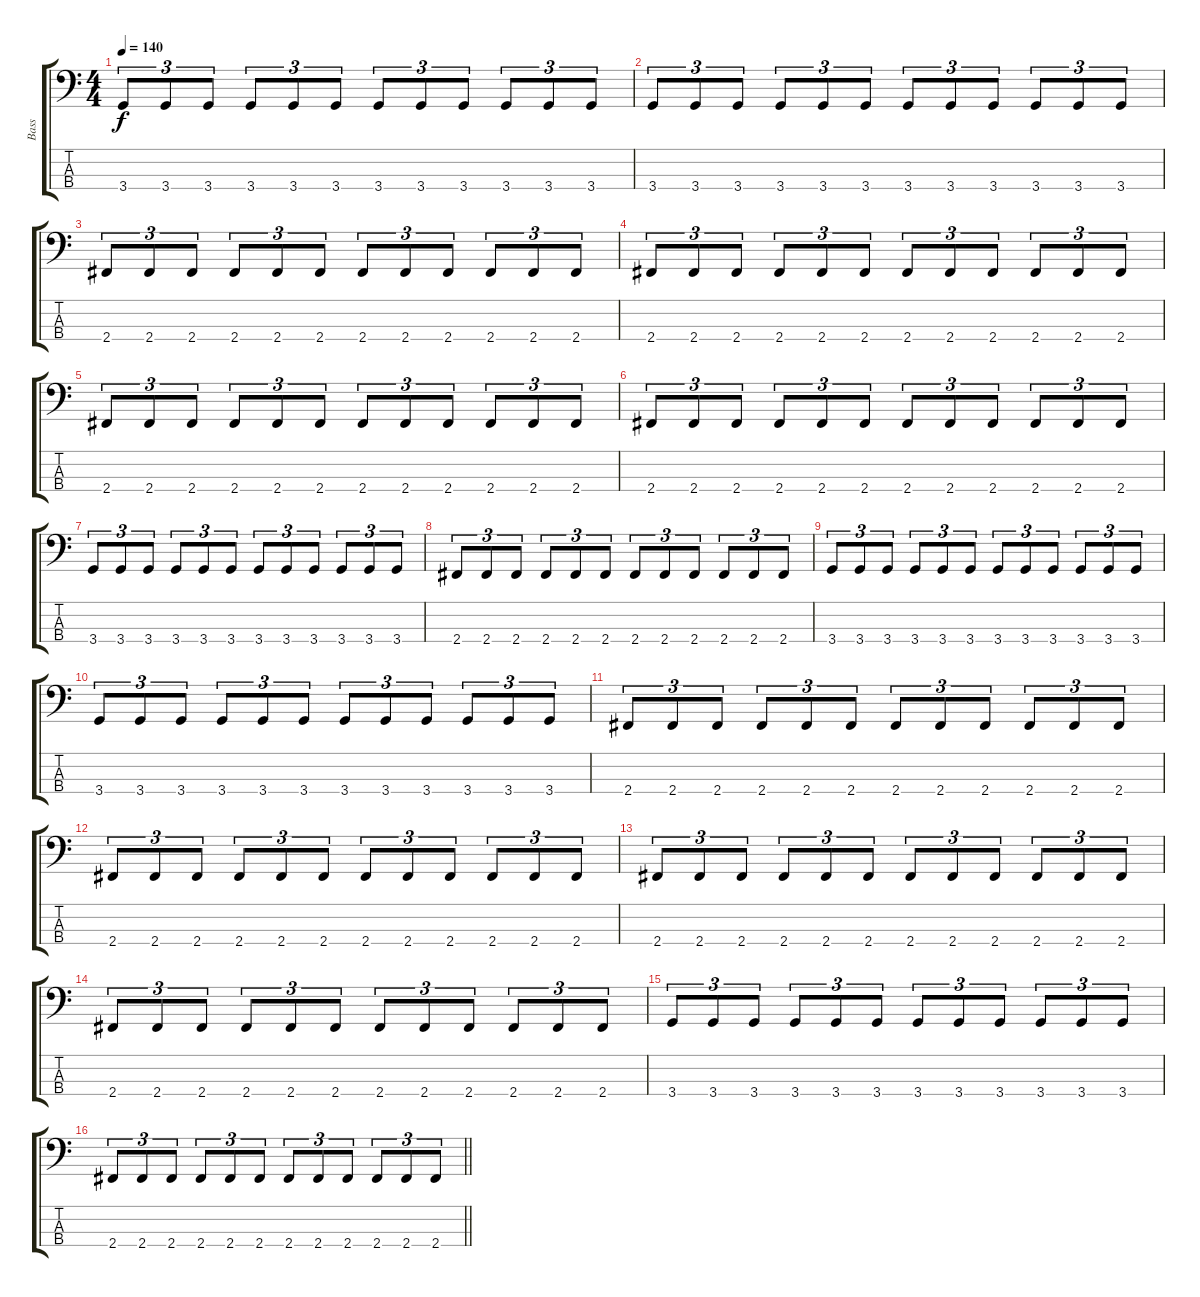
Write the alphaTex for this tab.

\track ("Bass" "Bass") {instrument electricbassfinger}
\staff {score tabs}
\tuning (G2 D2 A1 E1) {hide}
\ts (4 4)
\tempo 140
\clef f4
\ks c
3.4.8{tu (3 2) dy f} 3.4.8{tu (3 2)} 3.4.8{tu (3 2)} 3.4.8{tu (3 2)} 3.4.8{tu (3 2)} 3.4.8{tu (3 2)} 3.4.8{tu (3 2)} 3.4.8{tu (3 2)} 3.4.8{tu (3 2)} 3.4.8{tu (3 2)} 3.4.8{tu (3 2)} 3.4.8{tu (3 2)} |
3.4.8{tu (3 2)} 3.4.8{tu (3 2)} 3.4.8{tu (3 2)} 3.4.8{tu (3 2)} 3.4.8{tu (3 2)} 3.4.8{tu (3 2)} 3.4.8{tu (3 2)} 3.4.8{tu (3 2)} 3.4.8{tu (3 2)} 3.4.8{tu (3 2)} 3.4.8{tu (3 2)} 3.4.8{tu (3 2)} |
2.4.8{tu (3 2)} 2.4.8{tu (3 2)} 2.4.8{tu (3 2)} 2.4.8{tu (3 2)} 2.4.8{tu (3 2)} 2.4.8{tu (3 2)} 2.4.8{tu (3 2)} 2.4.8{tu (3 2)} 2.4.8{tu (3 2)} 2.4.8{tu (3 2)} 2.4.8{tu (3 2)} 2.4.8{tu (3 2)} |
2.4.8{tu (3 2)} 2.4.8{tu (3 2)} 2.4.8{tu (3 2)} 2.4.8{tu (3 2)} 2.4.8{tu (3 2)} 2.4.8{tu (3 2)} 2.4.8{tu (3 2)} 2.4.8{tu (3 2)} 2.4.8{tu (3 2)} 2.4.8{tu (3 2)} 2.4.8{tu (3 2)} 2.4.8{tu (3 2)} |
2.4.8{tu (3 2)} 2.4.8{tu (3 2)} 2.4.8{tu (3 2)} 2.4.8{tu (3 2)} 2.4.8{tu (3 2)} 2.4.8{tu (3 2)} 2.4.8{tu (3 2)} 2.4.8{tu (3 2)} 2.4.8{tu (3 2)} 2.4.8{tu (3 2)} 2.4.8{tu (3 2)} 2.4.8{tu (3 2)} |
2.4.8{tu (3 2)} 2.4.8{tu (3 2)} 2.4.8{tu (3 2)} 2.4.8{tu (3 2)} 2.4.8{tu (3 2)} 2.4.8{tu (3 2)} 2.4.8{tu (3 2)} 2.4.8{tu (3 2)} 2.4.8{tu (3 2)} 2.4.8{tu (3 2)} 2.4.8{tu (3 2)} 2.4.8{tu (3 2)} |
3.4.8{tu (3 2)} 3.4.8{tu (3 2)} 3.4.8{tu (3 2)} 3.4.8{tu (3 2)} 3.4.8{tu (3 2)} 3.4.8{tu (3 2)} 3.4.8{tu (3 2)} 3.4.8{tu (3 2)} 3.4.8{tu (3 2)} 3.4.8{tu (3 2)} 3.4.8{tu (3 2)} 3.4.8{tu (3 2)} |
2.4.8{tu (3 2)} 2.4.8{tu (3 2)} 2.4.8{tu (3 2)} 2.4.8{tu (3 2)} 2.4.8{tu (3 2)} 2.4.8{tu (3 2)} 2.4.8{tu (3 2)} 2.4.8{tu (3 2)} 2.4.8{tu (3 2)} 2.4.8{tu (3 2)} 2.4.8{tu (3 2)} 2.4.8{tu (3 2)} |
3.4.8{tu (3 2)} 3.4.8{tu (3 2)} 3.4.8{tu (3 2)} 3.4.8{tu (3 2)} 3.4.8{tu (3 2)} 3.4.8{tu (3 2)} 3.4.8{tu (3 2)} 3.4.8{tu (3 2)} 3.4.8{tu (3 2)} 3.4.8{tu (3 2)} 3.4.8{tu (3 2)} 3.4.8{tu (3 2)} |
3.4.8{tu (3 2)} 3.4.8{tu (3 2)} 3.4.8{tu (3 2)} 3.4.8{tu (3 2)} 3.4.8{tu (3 2)} 3.4.8{tu (3 2)} 3.4.8{tu (3 2)} 3.4.8{tu (3 2)} 3.4.8{tu (3 2)} 3.4.8{tu (3 2)} 3.4.8{tu (3 2)} 3.4.8{tu (3 2)} |
2.4.8{tu (3 2)} 2.4.8{tu (3 2)} 2.4.8{tu (3 2)} 2.4.8{tu (3 2)} 2.4.8{tu (3 2)} 2.4.8{tu (3 2)} 2.4.8{tu (3 2)} 2.4.8{tu (3 2)} 2.4.8{tu (3 2)} 2.4.8{tu (3 2)} 2.4.8{tu (3 2)} 2.4.8{tu (3 2)} |
2.4.8{tu (3 2)} 2.4.8{tu (3 2)} 2.4.8{tu (3 2)} 2.4.8{tu (3 2)} 2.4.8{tu (3 2)} 2.4.8{tu (3 2)} 2.4.8{tu (3 2)} 2.4.8{tu (3 2)} 2.4.8{tu (3 2)} 2.4.8{tu (3 2)} 2.4.8{tu (3 2)} 2.4.8{tu (3 2)} |
2.4.8{tu (3 2)} 2.4.8{tu (3 2)} 2.4.8{tu (3 2)} 2.4.8{tu (3 2)} 2.4.8{tu (3 2)} 2.4.8{tu (3 2)} 2.4.8{tu (3 2)} 2.4.8{tu (3 2)} 2.4.8{tu (3 2)} 2.4.8{tu (3 2)} 2.4.8{tu (3 2)} 2.4.8{tu (3 2)} |
2.4.8{tu (3 2)} 2.4.8{tu (3 2)} 2.4.8{tu (3 2)} 2.4.8{tu (3 2)} 2.4.8{tu (3 2)} 2.4.8{tu (3 2)} 2.4.8{tu (3 2)} 2.4.8{tu (3 2)} 2.4.8{tu (3 2)} 2.4.8{tu (3 2)} 2.4.8{tu (3 2)} 2.4.8{tu (3 2)} |
3.4.8{tu (3 2)} 3.4.8{tu (3 2)} 3.4.8{tu (3 2)} 3.4.8{tu (3 2)} 3.4.8{tu (3 2)} 3.4.8{tu (3 2)} 3.4.8{tu (3 2)} 3.4.8{tu (3 2)} 3.4.8{tu (3 2)} 3.4.8{tu (3 2)} 3.4.8{tu (3 2)} 3.4.8{tu (3 2)} |
\barLineRight lightlight
2.4.8{tu (3 2)} 2.4.8{tu (3 2)} 2.4.8{tu (3 2)} 2.4.8{tu (3 2)} 2.4.8{tu (3 2)} 2.4.8{tu (3 2)} 2.4.8{tu (3 2)} 2.4.8{tu (3 2)} 2.4.8{tu (3 2)} 2.4.8{tu (3 2)} 2.4.8{tu (3 2)} 2.4.8{tu (3 2)}
